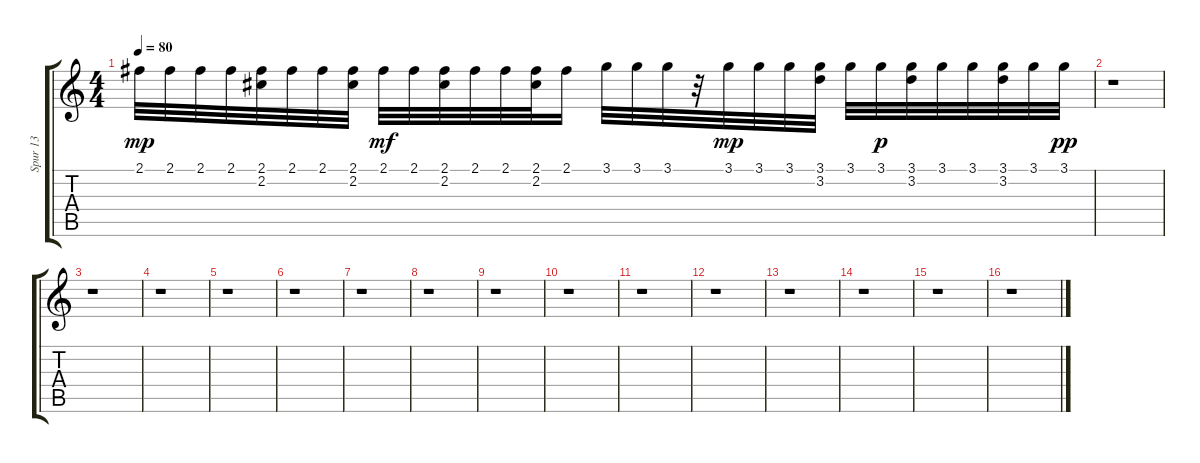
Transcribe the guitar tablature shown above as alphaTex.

\track ("Spur 13" "Spur 13") {instrument acousticguitarnylon}
\staff {score tabs}
\tuning (E4 B3 G3 D3 A2 E2) {hide}
\ts (4 4)
\tempo 80
\clef g2
\ks c
2.1.32{dy mp} 2.1.32 2.1.32 2.1.32 (2.1 2.2).32 2.1.32 2.1.32 (2.1 2.2).32 2.1.32{dy mf} 2.1.32 (2.1 2.2).32 2.1.32 2.1.32 (2.1 2.2).32 2.1.16 3.1.32 3.1.32 3.1.32 r.32 3.1.32{dy mp} 3.1.32 3.1.32 (3.1 3.2).32 3.1.32 3.1.32{dy p} (3.1 3.2).32 3.1.32 3.1.32 (3.1 3.2).32 3.1.32 3.1.32{dy pp} |
r.1 |
r.1 |
r.1 |
r.1 |
r.1 |
r.1 |
r.1 |
r.1 |
r.1 |
r.1 |
r.1 |
r.1 |
r.1 |
r.1 |
r.1
